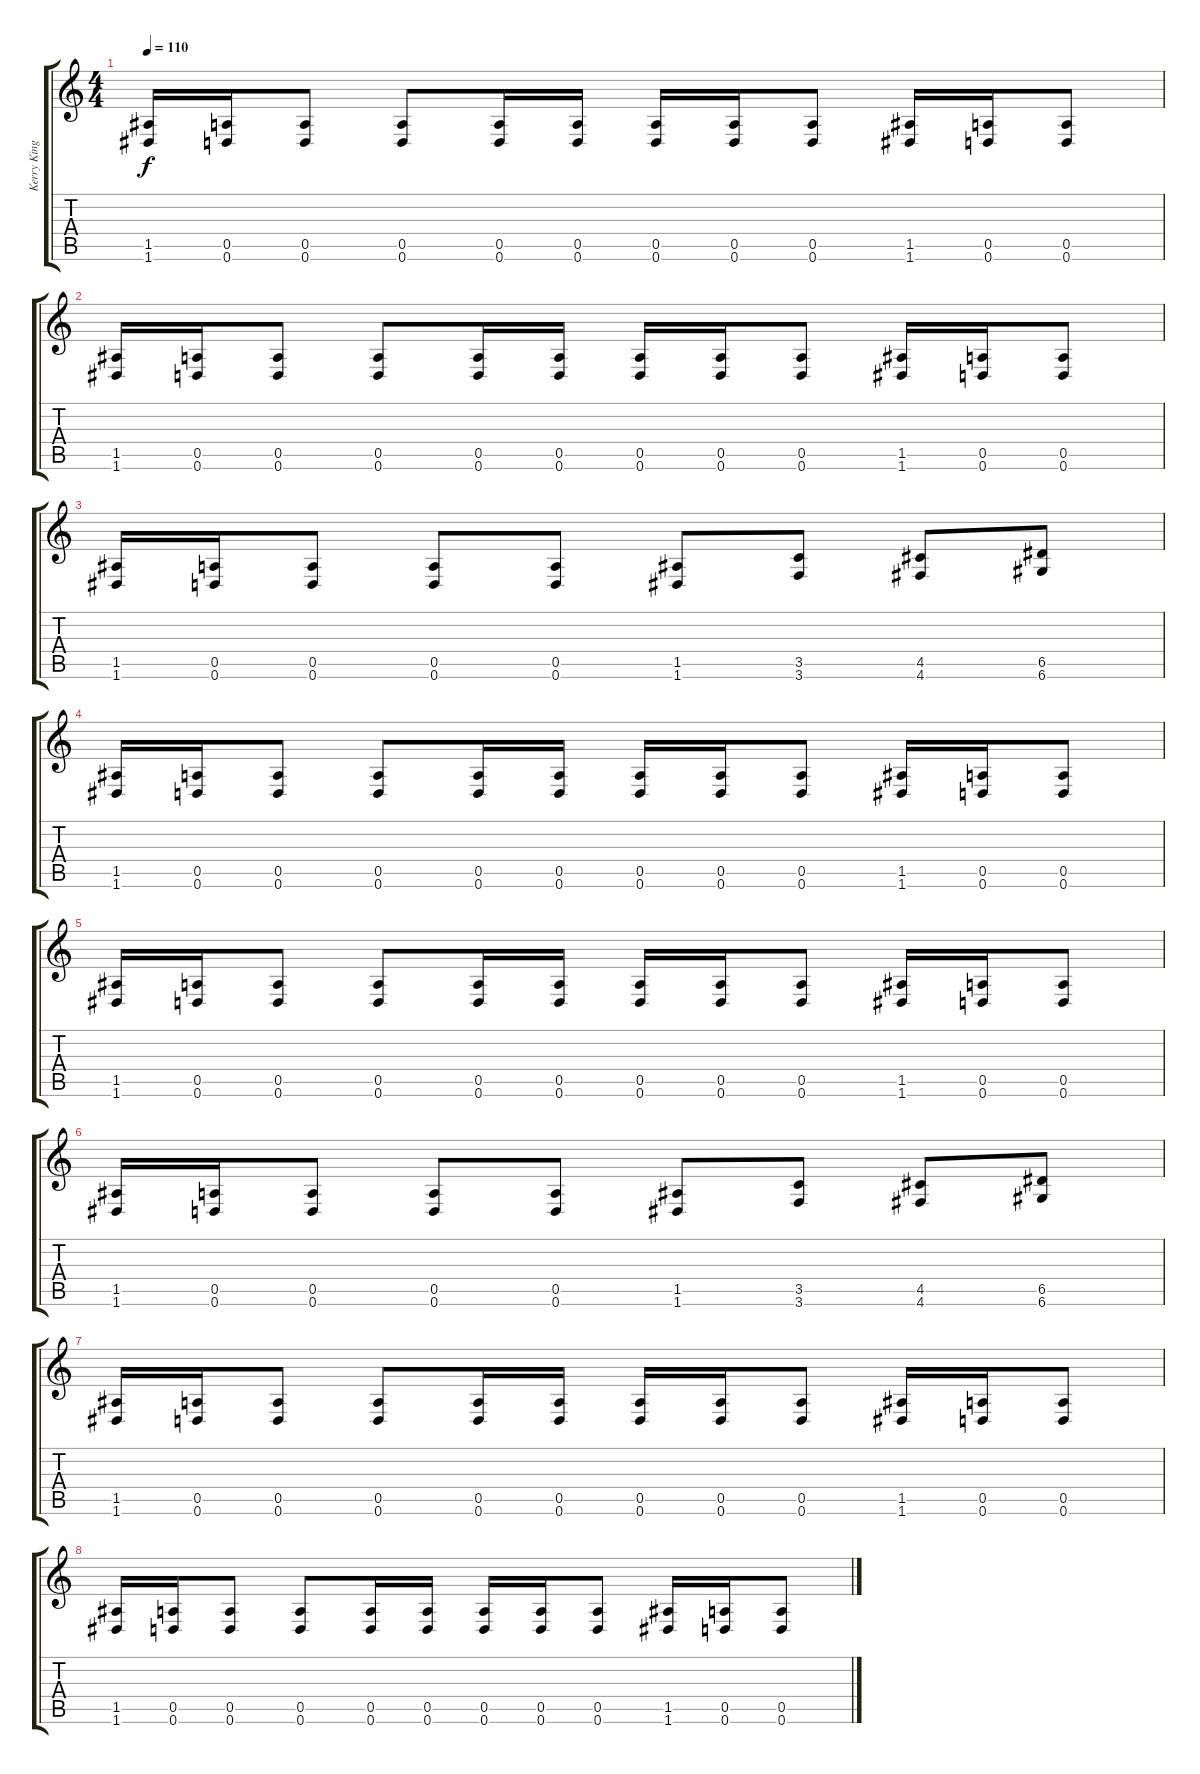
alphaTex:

\track ("Kerry King" "Kerry King") {instrument distortionguitar}
\staff {score tabs}
\tuning (E4 B3 G3 D3 A2 D2) {hide}
\ts (4 4)
\tempo 110
\clef g2
\ks c
(1.5 1.6).16{dy f} (0.5 0.6).16 (0.5 0.6).8 (0.5 0.6).8 (0.5 0.6).16 (0.5 0.6).16 (0.5 0.6).16 (0.5 0.6).16 (0.5 0.6).8 (1.5 1.6).16 (0.5 0.6).16 (0.5 0.6).8 |
(1.5 1.6).16 (0.5 0.6).16 (0.5 0.6).8 (0.5 0.6).8 (0.5 0.6).16 (0.5 0.6).16 (0.5 0.6).16 (0.5 0.6).16 (0.5 0.6).8 (1.5 1.6).16 (0.5 0.6).16 (0.5 0.6).8 |
(1.5 1.6).16 (0.5 0.6).16 (0.5 0.6).8 (0.5 0.6).8 (0.5 0.6).8 (1.5 1.6).8 (3.5 3.6).8 (4.5 4.6).8 (6.5 6.6).8 |
(1.5 1.6).16 (0.5 0.6).16 (0.5 0.6).8 (0.5 0.6).8 (0.5 0.6).16 (0.5 0.6).16 (0.5 0.6).16 (0.5 0.6).16 (0.5 0.6).8 (1.5 1.6).16 (0.5 0.6).16 (0.5 0.6).8 |
(1.5 1.6).16 (0.5 0.6).16 (0.5 0.6).8 (0.5 0.6).8 (0.5 0.6).16 (0.5 0.6).16 (0.5 0.6).16 (0.5 0.6).16 (0.5 0.6).8 (1.5 1.6).16 (0.5 0.6).16 (0.5 0.6).8 |
(1.5 1.6).16 (0.5 0.6).16 (0.5 0.6).8 (0.5 0.6).8 (0.5 0.6).8 (1.5 1.6).8 (3.5 3.6).8 (4.5 4.6).8 (6.5 6.6).8 |
(1.5 1.6).16 (0.5 0.6).16 (0.5 0.6).8 (0.5 0.6).8 (0.5 0.6).16 (0.5 0.6).16 (0.5 0.6).16 (0.5 0.6).16 (0.5 0.6).8 (1.5 1.6).16 (0.5 0.6).16 (0.5 0.6).8 |
(1.5 1.6).16 (0.5 0.6).16 (0.5 0.6).8 (0.5 0.6).8 (0.5 0.6).16 (0.5 0.6).16 (0.5 0.6).16 (0.5 0.6).16 (0.5 0.6).8 (1.5 1.6).16 (0.5 0.6).16 (0.5 0.6).8
